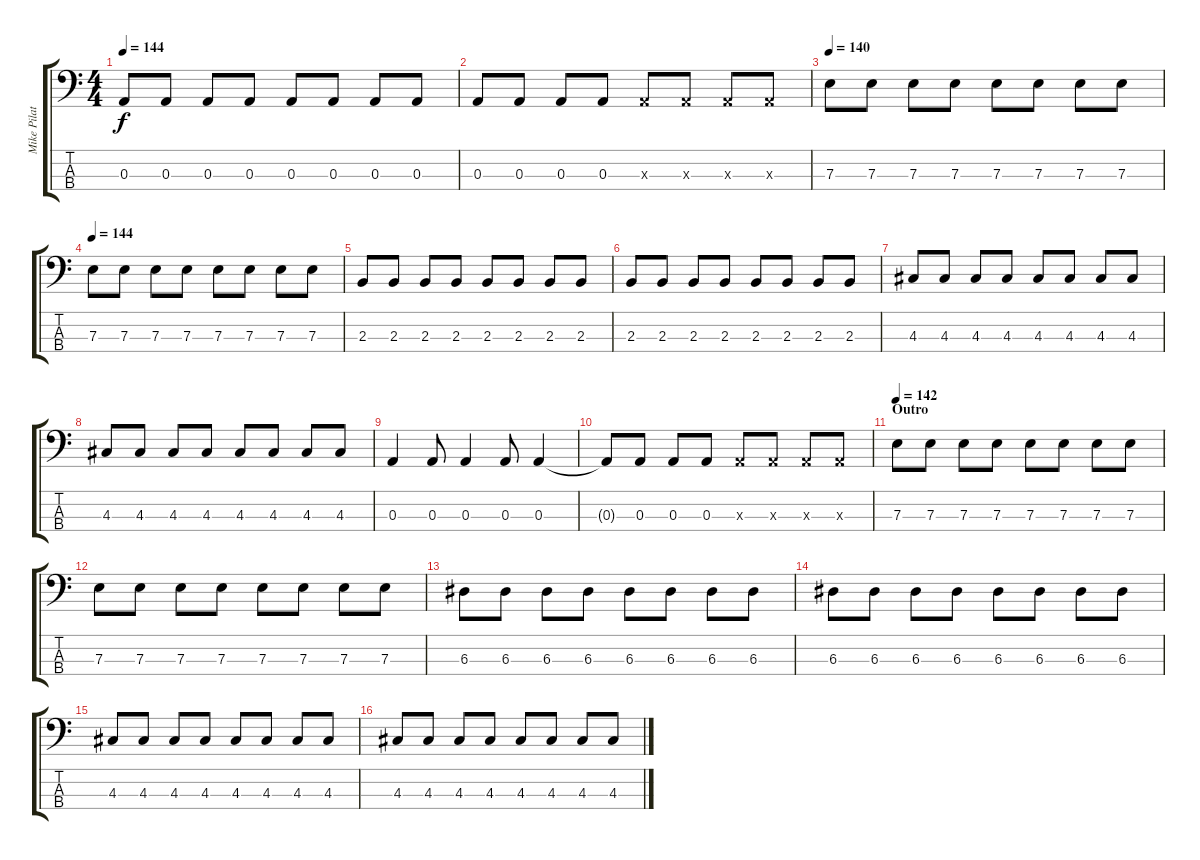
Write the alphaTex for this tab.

\track ("Mike Pilato" "Mike Pilat") {instrument electricbasspick}
\staff {score tabs}
\tuning (G2 D2 A1 E1) {hide}
\ts (4 4)
\tempo 144
\clef f4
\ks c
0.3.8{dy f} 0.3.8 0.3.8 0.3.8 0.3.8 0.3.8 0.3.8 0.3.8 |
0.3.8 0.3.8 0.3.8 0.3.8 0.3{x}.8 0.3{x}.8 0.3{x}.8 0.3{x}.8 |
\tempo 140
7.3.8 7.3.8 7.3.8 7.3.8 7.3.8 7.3.8 7.3.8 7.3.8 |
\tempo 144
7.3.8 7.3.8 7.3.8 7.3.8 7.3.8 7.3.8 7.3.8 7.3.8 |
2.3.8 2.3.8 2.3.8 2.3.8 2.3.8 2.3.8 2.3.8 2.3.8 |
2.3.8 2.3.8 2.3.8 2.3.8 2.3.8 2.3.8 2.3.8 2.3.8 |
4.3.8 4.3.8 4.3.8 4.3.8 4.3.8 4.3.8 4.3.8 4.3.8 |
4.3.8 4.3.8 4.3.8 4.3.8 4.3.8 4.3.8 4.3.8 4.3.8 |
0.3.4 0.3.8 0.3.4 0.3.8 0.3.4 |
0.3{t}.8 0.3.8 0.3.8 0.3.8 0.3{x}.8 0.3{x}.8 0.3{x}.8 0.3{x}.8 |
\section ("" "Outro")
\tempo 142
7.3.8 7.3.8 7.3.8 7.3.8 7.3.8 7.3.8 7.3.8 7.3.8 |
7.3.8 7.3.8 7.3.8 7.3.8 7.3.8 7.3.8 7.3.8 7.3.8 |
6.3.8 6.3.8 6.3.8 6.3.8 6.3.8 6.3.8 6.3.8 6.3.8 |
6.3.8 6.3.8 6.3.8 6.3.8 6.3.8 6.3.8 6.3.8 6.3.8 |
4.3.8 4.3.8 4.3.8 4.3.8 4.3.8 4.3.8 4.3.8 4.3.8 |
4.3.8 4.3.8 4.3.8 4.3.8 4.3.8 4.3.8 4.3.8 4.3.8
